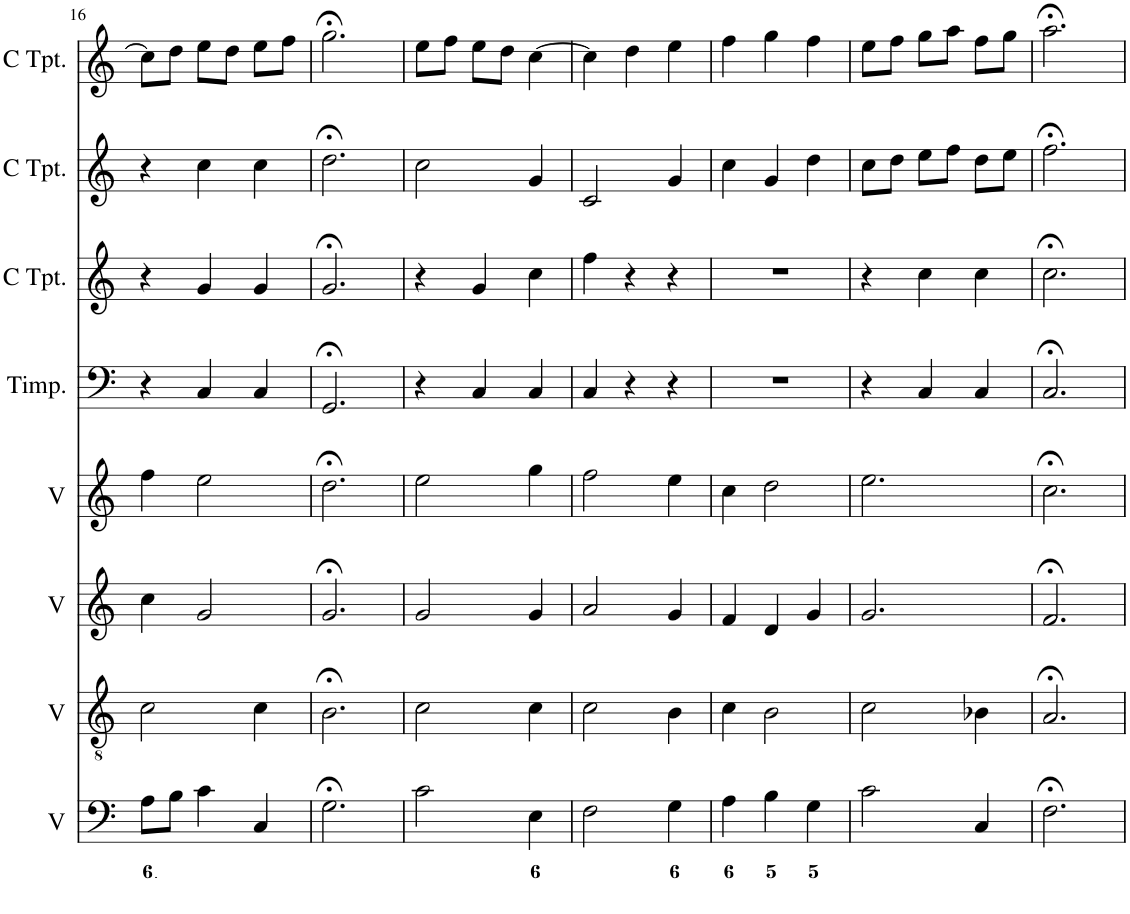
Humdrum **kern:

**kern	**kern	**kern	**kern	**kern	**kern	**kern	**kern
*part8	*part7	*part6	*part5	*part4	*part3	*part2	*part1
*staff8	*staff7	*staff6	*staff5	*staff4	*staff3	*staff2	*staff1
*I"Voice	*I"Voice	*I"Voice	*I"Voice	*I"Timpani	*I"C Trumpet	*I"C Trumpet	*I"C Trumpet
*I'V	*I'V	*I'V	*I'V	*I'Timp.	*I'C Tpt.	*I'C Tpt.	*I'C Tpt.
!!LO:PB:g=z
*clefF4	*clefGv2	*clefG2	*clefG2	*clefF4	*clefG2	*clefG2	*clefG2
*k[]	*k[]	*k[]	*k[]	*k[]	*k[]	*k[]	*k[]
*M3/4	*M3/4	*M3/4	*M3/4	*M3/4	*M3/4	*M3/4	*M3/4
=16	=16	=16	=16	=16	=16	=16	=16
8A\L	2c\	4cc\	4ff\	4r	4r	4r	8cc\L]
8B\J	.	.	.	.	.	.	8dd\J
4c\	.	2g/	2ee\	4C/	4g/	4cc\	8ee\L
.	.	.	.	.	.	.	8dd\J
4C/	4c\	.	.	4C/	4g/	4cc\	8ee\L
.	.	.	.	.	.	.	8ff\J
=17	=17	=17	=17	=17	=17	=17	=17
2.G;<\	2.B;<\	2.g;</	2.dd;<\	2.GG;</	2.g;</	2.dd;<\	2.gg;<\
=18	=18	=18	=18	=18	=18	=18	=18
2c\	2c\	2g/	2ee\	4r	4r	2cc\	8ee\L
.	.	.	.	.	.	.	8ff\J
.	.	.	.	4C/	4g/	.	8ee\L
.	.	.	.	.	.	.	8dd\J
4E\	4c\	4g/	4gg\	4C/	4cc\	4g/	[4cc\
=19	=19	=19	=19	=19	=19	=19	=19
2F\	2c\	2a/	2ff\	4C/	4ff\	2c/	4cc\]
.	.	.	.	4r	4r	.	4dd\
4G\	4B\	4g/	4ee\	4r	4r	4g/	4ee\
=20	=20	=20	=20	=20	=20	=20	=20
4A\	4c\	4f/	4cc\	2.r	2.r	4cc\	4ff\
4B\	2B\	4d/	2dd\	.	.	4g/	4gg\
4G\	.	4g/	.	.	.	4dd\	4ff\
=21	=21	=21	=21	=21	=21	=21	=21
2c\	2c\	2.g/	2.ee\	4r	4r	8cc\L	8ee\L
.	.	.	.	.	.	8dd\J	8ff\J
.	.	.	.	4C/	4cc\	8ee\L	8gg\L
.	.	.	.	.	.	8ff\J	8aa\J
4C/	4B-X\	.	.	4C/	4cc\	8dd\L	8ff\L
.	.	.	.	.	.	8ee\J	8gg\J
=22	=22	=22	=22	=22	=22	=22	=22
2.F;<\	2.A;</	2.f;</	2.cc;<\	2.C;</	2.cc;<\	2.ff;<\	2.aa;<\
=	=	=	=	=	=	=	=
*-	*-	*-	*-	*-	*-	*-	*-
